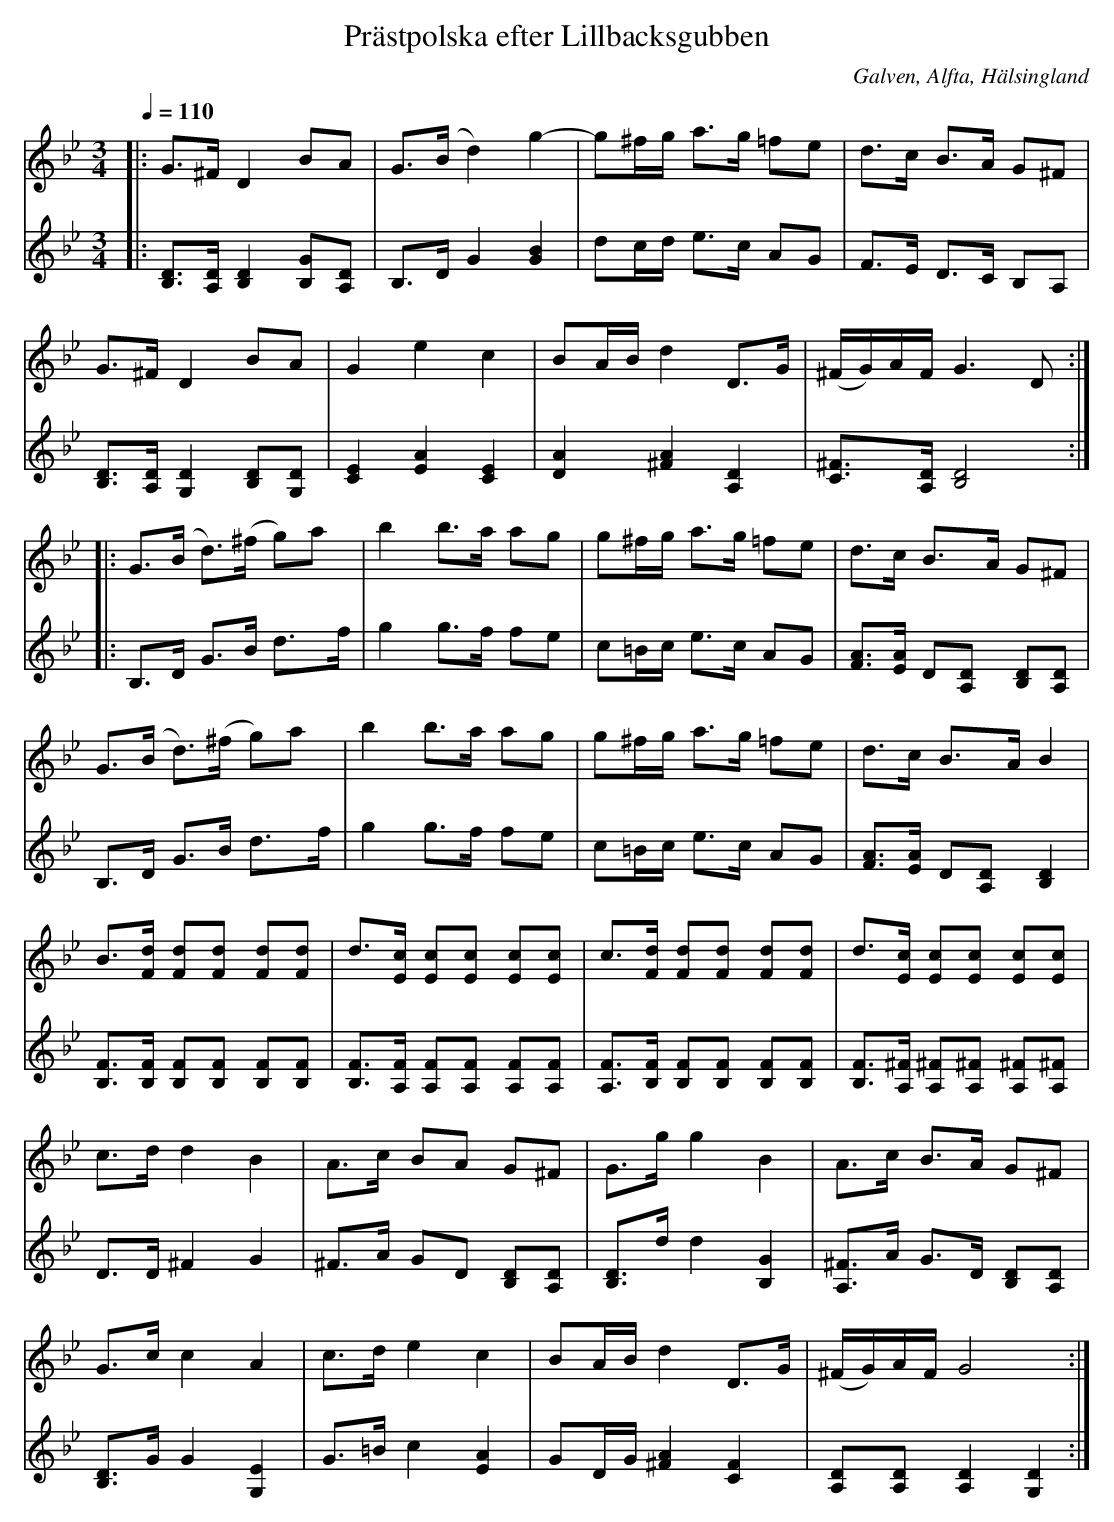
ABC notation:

X:1
T:Prästpolska efter Lillbacksgubben
O:Galven, Alfta, Hälsingland
M:3/4
L:1/8
Q:1/4=110
K:Gm
V:1
|:G>^F   D2       BA         | G>(B   d2)      g2-       | g^f/g/ a>g =fe | d>c         B>A G^F  |
G>^F   D2       BA         | G2     e2       c2           | BA/B/  d2 D>G  | (^F/G/)A/F/ G3 D  ::
G>(B   d>)(^f   g)a        | b2     b>a      ag         | g^f/g/ a>g =fe | d>c         B>A G^F  |
G>(B   d>)(^f   g)a        | b2     b>a      ag         | g^f/g/ a>g =fe | d>c         B>A B2   |
B>[Fd] [Fd][Fd] [Fd][Fd] | d>[Ec] [Ec][Ec] [Ec][Ec] | \
c>[Fd] [Fd][Fd] [Fd][Fd] | d>[Ec] [Ec][Ec] [Ec][Ec] |
c>d    d2       B2           | A>c    BA       G^F       | G>g    g2 B2     | A>c         B>A G^F  |
G>c    c2       A2           | c>d    e2       c2        | BA/B/  d2 D>G   | (^F/G/)A/F/ G4      :|
V:2
|:[DB,]>[DA,] [DB,]2 [GB,][DA,] | B,>D G2 [GB]2 | dc/d/ e>c AG | F>E D>C B,A, |
[DB,]>[DA,] [DG,]2 [DB,][DG,] | [CE]2 [EA]2 [CE]2 | [DA]2 [^FA]2 [A,D]2 | [^FC]>[DA,] [B,D]4 ::
B,>D G>B d>f | g2 g>f fe | c=B/c/ e>c AG | [AF]>[AE] D[DA,] [B,D][DA,] |
B,>D G>B d>f | g2 g>f fe | c=B/c/ e>c AG | [AF]>[AE] D[DA,] [B,D]2 |
[B,F]>[B,F] [B,F][B,F] [B,F][B,F] | [B,F]>[A,F] [A,F][A,F] [A,F][A,F] | \
[A,F]>[B,F] [B,F][B,F] [B,F][B,F] | [B,F]>[A,^F] [A,^F][A,^F] [A,^F][A,^F] |
D>D ^F2 G2 | ^F>A GD [DB,][DA,] | [DB,]>d d2 [GB,]2 | [^FA,]>A G>D [DB,][DA,] |
[DB,]>G G2 [EG,]2 | G>=B c2 [AE]2 | GD/G/ [A^F]2 [FC]2 | [DA,][DA,] [DA,]2 [DG,]2 :|
